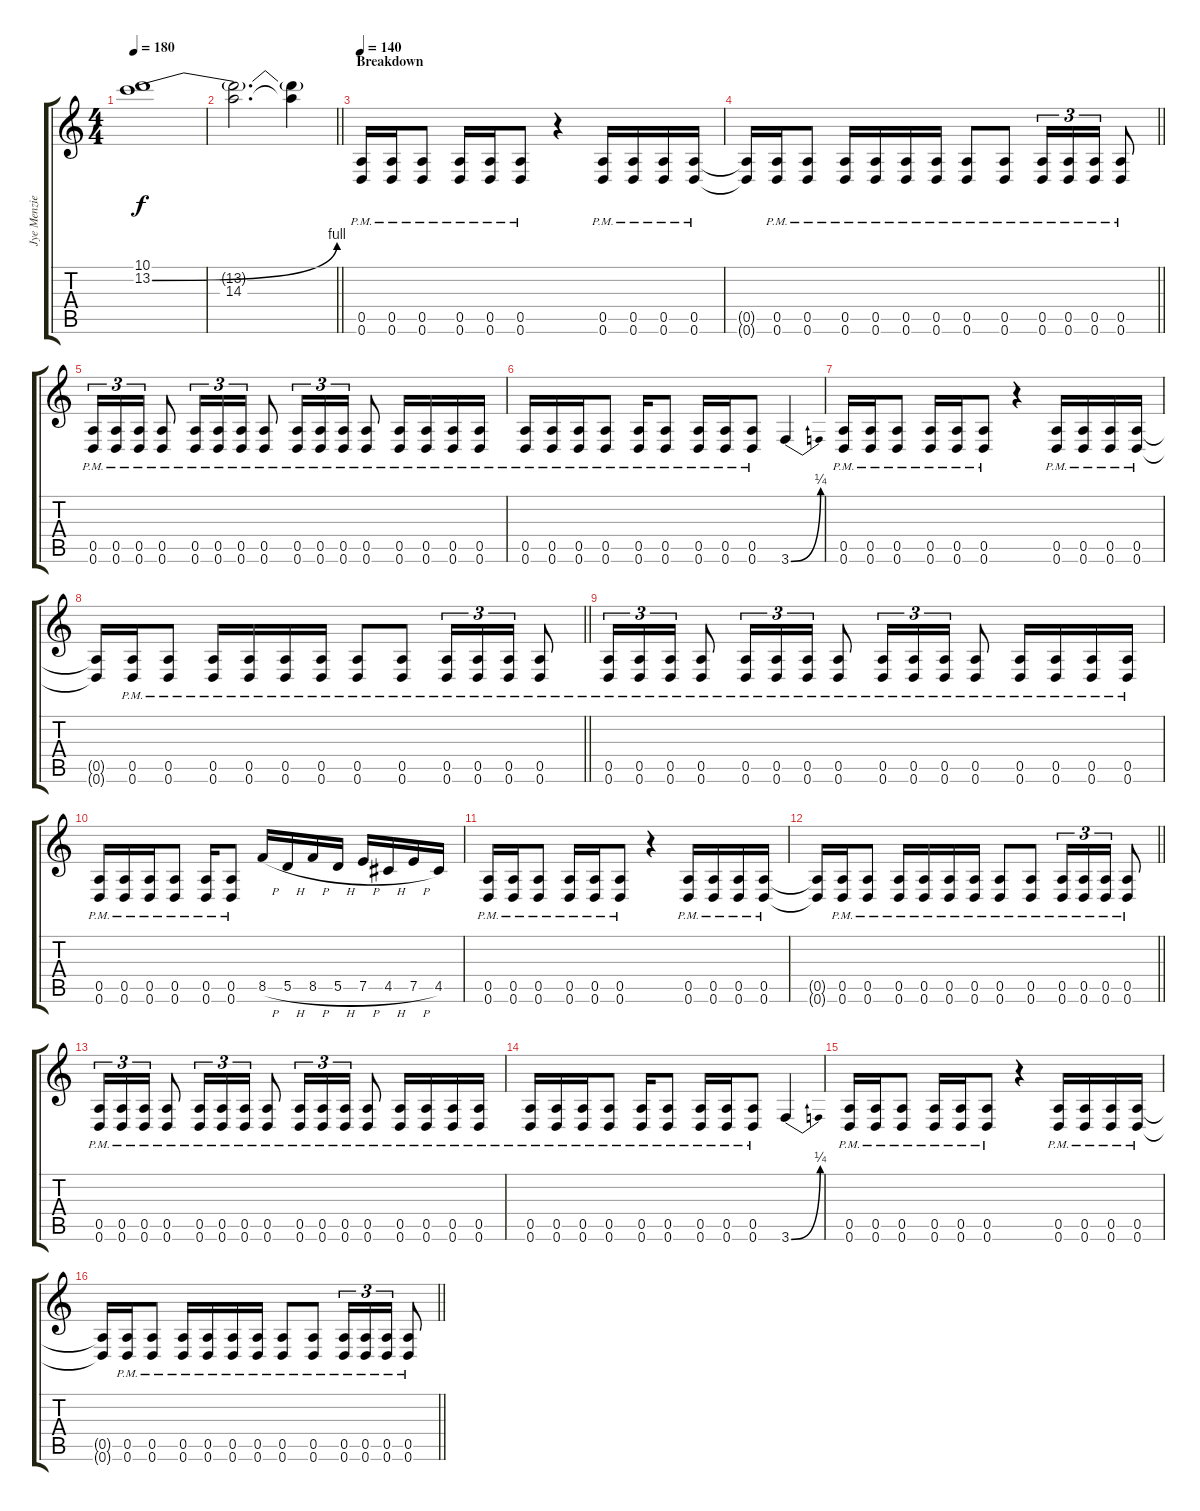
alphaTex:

\track ("Jye Menzies" "Jye Menzie") {instrument distortionguitar}
\staff {score tabs}
\tuning (E4 B3 G3 D3 A2 D2) {hide}
\ts (4 4)
\tempo 180
\clef g2
\ks c
(10.1 13.2{be (bend 0 0 60 4)}).1{dy f} |
\barLineRight lightlight
(13.2{t} 14.3{t}).2{d} (13.2{t} 14.3{t}).4{volume 0} |
\section ("" "Breakdown")
\tempo 140
(0.5{pm} 0.6{pm}).16{volume 13} (0.5{pm} 0.6{pm}).16{volume 13} (0.5{pm} 0.6{pm}).8{volume 13} (0.5{pm} 0.6{pm}).16 (0.5{pm} 0.6{pm}).16 (0.5{pm} 0.6{pm}).8 r.4 (0.5{pm} 0.6{pm}).16 (0.5{pm} 0.6{pm}).16 (0.5{pm} 0.6{pm}).16 (0.5{pm} 0.6{pm}).16 |
\barLineRight lightlight
(0.5{t} 0.6{t}).16 (0.5{pm} 0.6{pm}).16 (0.5{pm} 0.6{pm}).8 (0.5{pm} 0.6{pm}).16 (0.5{pm} 0.6{pm}).16 (0.5{pm} 0.6{pm}).16 (0.5{pm} 0.6{pm}).16 (0.5{pm} 0.6{pm}).8 (0.5{pm} 0.6{pm}).8 (0.5{pm} 0.6{pm}).16{tu (3 2)} (0.5{pm} 0.6{pm}).16{tu (3 2)} (0.5{pm} 0.6{pm}).16{tu (3 2)} (0.5{pm} 0.6{pm}).8 |
(0.5{pm} 0.6{pm}).16{tu (3 2)} (0.5{pm} 0.6{pm}).16{tu (3 2)} (0.5{pm} 0.6{pm}).16{tu (3 2)} (0.5{pm} 0.6{pm}).8 (0.5{pm} 0.6{pm}).16{tu (3 2)} (0.5{pm} 0.6{pm}).16{tu (3 2)} (0.5{pm} 0.6{pm}).16{tu (3 2)} (0.5{pm} 0.6{pm}).8 (0.5{pm} 0.6{pm}).16{tu (3 2)} (0.5{pm} 0.6{pm}).16{tu (3 2)} (0.5{pm} 0.6{pm}).16{tu (3 2)} (0.5{pm} 0.6{pm}).8 (0.5{pm} 0.6{pm}).16 (0.5{pm} 0.6{pm}).16 (0.5{pm} 0.6{pm}).16 (0.5{pm} 0.6{pm}).16 |
(0.5{pm} 0.6{pm}).16 (0.5{pm} 0.6{pm}).16 (0.5{pm} 0.6{pm}).16 (0.5{pm} 0.6{pm}).8 (0.5{pm} 0.6{pm}).16 (0.5{pm} 0.6{pm}).8 (0.5{pm} 0.6{pm}).16 (0.5{pm} 0.6{pm}).16 (0.5{pm} 0.6{pm}).8 3.6{be (bend 0 0 60 1)}.4 |
(0.5{pm} 0.6{pm}).16 (0.5{pm} 0.6{pm}).16 (0.5{pm} 0.6{pm}).8 (0.5{pm} 0.6{pm}).16 (0.5{pm} 0.6{pm}).16 (0.5{pm} 0.6{pm}).8 r.4 (0.5{pm} 0.6{pm}).16 (0.5{pm} 0.6{pm}).16 (0.5{pm} 0.6{pm}).16 (0.5{pm} 0.6{pm}).16 |
\barLineRight lightlight
(0.5{t} 0.6{t}).16 (0.5{pm} 0.6{pm}).16 (0.5{pm} 0.6{pm}).8 (0.5{pm} 0.6{pm}).16 (0.5{pm} 0.6{pm}).16 (0.5{pm} 0.6{pm}).16 (0.5{pm} 0.6{pm}).16 (0.5{pm} 0.6{pm}).8 (0.5{pm} 0.6{pm}).8 (0.5{pm} 0.6{pm}).16{tu (3 2)} (0.5{pm} 0.6{pm}).16{tu (3 2)} (0.5{pm} 0.6{pm}).16{tu (3 2)} (0.5{pm} 0.6{pm}).8 |
(0.5{pm} 0.6{pm}).16{tu (3 2)} (0.5{pm} 0.6{pm}).16{tu (3 2)} (0.5{pm} 0.6{pm}).16{tu (3 2)} (0.5{pm} 0.6{pm}).8 (0.5{pm} 0.6{pm}).16{tu (3 2)} (0.5{pm} 0.6{pm}).16{tu (3 2)} (0.5{pm} 0.6{pm}).16{tu (3 2)} (0.5{pm} 0.6{pm}).8 (0.5{pm} 0.6{pm}).16{tu (3 2)} (0.5{pm} 0.6{pm}).16{tu (3 2)} (0.5{pm} 0.6{pm}).16{tu (3 2)} (0.5{pm} 0.6{pm}).8 (0.5{pm} 0.6{pm}).16 (0.5{pm} 0.6{pm}).16 (0.5{pm} 0.6{pm}).16 (0.5{pm} 0.6{pm}).16 |
(0.5{pm} 0.6{pm}).16 (0.5{pm} 0.6{pm}).16 (0.5{pm} 0.6{pm}).16 (0.5{pm} 0.6{pm}).8 (0.5{pm} 0.6{pm}).16 (0.5{pm} 0.6{pm}).8 8.5{h}.16 5.5{h}.16 8.5{h}.16 5.5{h}.16 7.5{h}.16 4.5{h}.16 7.5{h}.16 4.5.16 |
(0.5{pm} 0.6{pm}).16 (0.5{pm} 0.6{pm}).16 (0.5{pm} 0.6{pm}).8 (0.5{pm} 0.6{pm}).16 (0.5{pm} 0.6{pm}).16 (0.5{pm} 0.6{pm}).8 r.4 (0.5{pm} 0.6{pm}).16 (0.5{pm} 0.6{pm}).16 (0.5{pm} 0.6{pm}).16 (0.5{pm} 0.6{pm}).16 |
\barLineRight lightlight
(0.5{t} 0.6{t}).16 (0.5{pm} 0.6{pm}).16 (0.5{pm} 0.6{pm}).8 (0.5{pm} 0.6{pm}).16 (0.5{pm} 0.6{pm}).16 (0.5{pm} 0.6{pm}).16 (0.5{pm} 0.6{pm}).16 (0.5{pm} 0.6{pm}).8 (0.5{pm} 0.6{pm}).8 (0.5{pm} 0.6{pm}).16{tu (3 2)} (0.5{pm} 0.6{pm}).16{tu (3 2)} (0.5{pm} 0.6{pm}).16{tu (3 2)} (0.5{pm} 0.6{pm}).8 |
(0.5{pm} 0.6{pm}).16{tu (3 2)} (0.5{pm} 0.6{pm}).16{tu (3 2)} (0.5{pm} 0.6{pm}).16{tu (3 2)} (0.5{pm} 0.6{pm}).8 (0.5{pm} 0.6{pm}).16{tu (3 2)} (0.5{pm} 0.6{pm}).16{tu (3 2)} (0.5{pm} 0.6{pm}).16{tu (3 2)} (0.5{pm} 0.6{pm}).8 (0.5{pm} 0.6{pm}).16{tu (3 2)} (0.5{pm} 0.6{pm}).16{tu (3 2)} (0.5{pm} 0.6{pm}).16{tu (3 2)} (0.5{pm} 0.6{pm}).8 (0.5{pm} 0.6{pm}).16 (0.5{pm} 0.6{pm}).16 (0.5{pm} 0.6{pm}).16 (0.5{pm} 0.6{pm}).16 |
(0.5{pm} 0.6{pm}).16 (0.5{pm} 0.6{pm}).16 (0.5{pm} 0.6{pm}).16 (0.5{pm} 0.6{pm}).8 (0.5{pm} 0.6{pm}).16 (0.5{pm} 0.6{pm}).8 (0.5{pm} 0.6{pm}).16 (0.5{pm} 0.6{pm}).16 (0.5{pm} 0.6{pm}).8 3.6{be (bend 0 0 60 1)}.4 |
(0.5{pm} 0.6{pm}).16 (0.5{pm} 0.6{pm}).16 (0.5{pm} 0.6{pm}).8 (0.5{pm} 0.6{pm}).16 (0.5{pm} 0.6{pm}).16 (0.5{pm} 0.6{pm}).8 r.4 (0.5{pm} 0.6{pm}).16 (0.5{pm} 0.6{pm}).16 (0.5{pm} 0.6{pm}).16 (0.5{pm} 0.6{pm}).16 |
\barLineRight lightlight
(0.5{t} 0.6{t}).16 (0.5{pm} 0.6{pm}).16 (0.5{pm} 0.6{pm}).8 (0.5{pm} 0.6{pm}).16 (0.5{pm} 0.6{pm}).16 (0.5{pm} 0.6{pm}).16 (0.5{pm} 0.6{pm}).16 (0.5{pm} 0.6{pm}).8 (0.5{pm} 0.6{pm}).8 (0.5{pm} 0.6{pm}).16{tu (3 2)} (0.5{pm} 0.6{pm}).16{tu (3 2)} (0.5{pm} 0.6{pm}).16{tu (3 2)} (0.5{pm} 0.6{pm}).8
